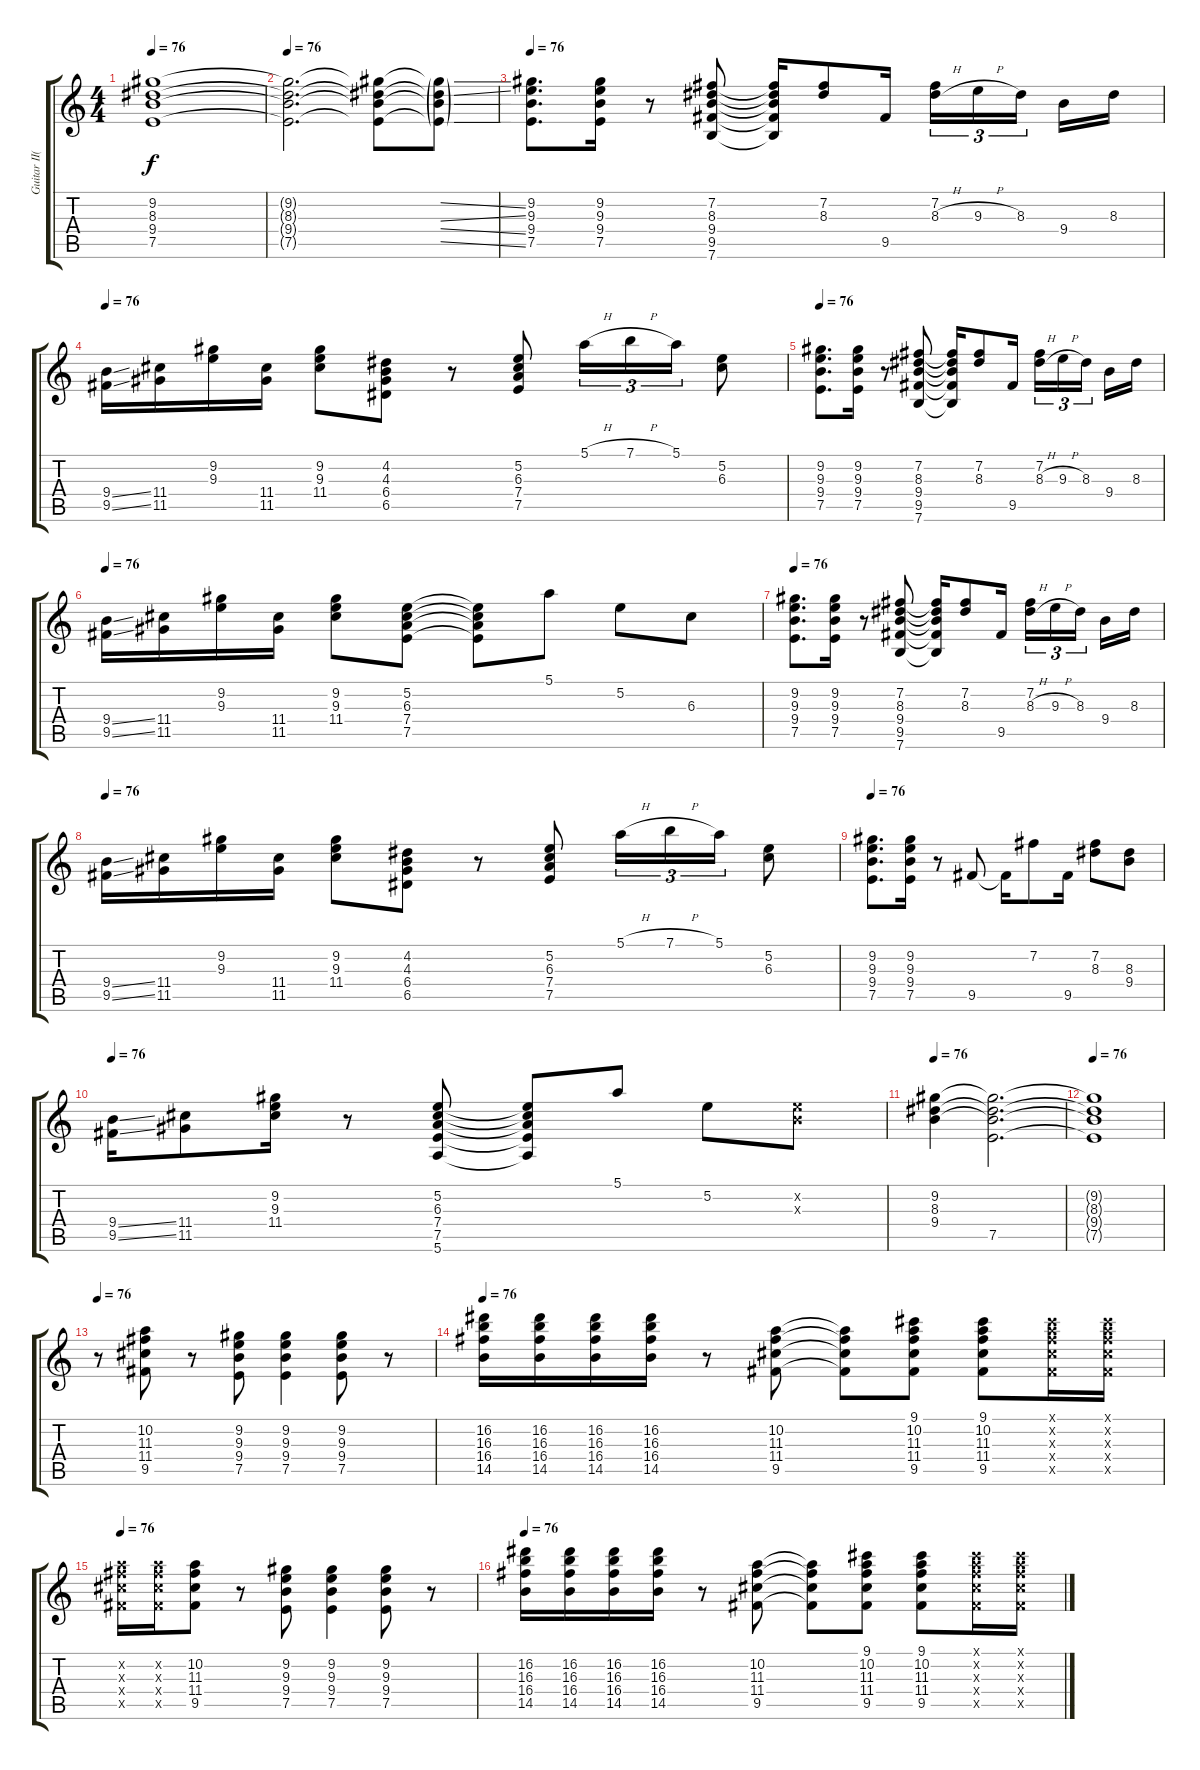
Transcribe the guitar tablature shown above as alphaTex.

\track ("Guitar II(Slight Distortion)" "Guitar II(") {instrument electricguitarjazz}
\staff {score tabs}
\tuning (E4 B3 G3 D3 A2 E2) {hide}
\ts (4 4)
\tempo 76
\clef g2
\ks c
(9.2 8.3 9.4 7.5).1{dy f} |
\tempo 76
(9.2{t} 8.3{t} 9.4{t} 7.5{t}).2{d} (9.2{t} 8.3{t} 9.4{t} 7.5{t}).8 (9.2{ss g t} 8.3{ss g t} 9.4{ss g t} 7.5{ss g t}).8 |
\tempo 76
(9.2 9.3 9.4 7.5).8{d} (9.2 9.3 9.4 7.5).16 r.8 (7.2 8.3 9.4 9.5 7.6).8 (7.2{t} 8.3{t} 9.4{t} 9.5{t} 7.6{t}).16 (7.2 8.3).8 9.5.16 (7.2 8.3{h}).16{tu (3 2)} 9.3{h}.16{tu (3 2)} 8.3.16{tu (3 2)} 9.4.16 8.3.16 |
\tempo 76
(9.4{ss} 9.5{ss}).16 (11.4 11.5).16 (9.2 9.3).16 (11.4 11.5).16 (9.2 9.3 11.4).8 (4.2 4.3 6.4 6.5).8 r.8 (5.2 6.3 7.4 7.5).8 5.1{h}.16{tu (3 2)} 7.1{h}.16{tu (3 2)} 5.1.16{tu (3 2)} (5.2 6.3).8 |
\tempo 76
(9.2 9.3 9.4 7.5).8{d} (9.2 9.3 9.4 7.5).16 r.8 (7.2 8.3 9.4 9.5 7.6).8 (7.2{t} 8.3{t} 9.4{t} 9.5{t} 7.6{t}).16 (7.2 8.3).8 9.5.16 (7.2 8.3{h}).16{tu (3 2)} 9.3{h}.16{tu (3 2)} 8.3.16{tu (3 2)} 9.4.16 8.3.16 |
\tempo 76
(9.4{ss} 9.5{ss}).16 (11.4 11.5).16 (9.2 9.3).16 (11.4 11.5).16 (9.2 9.3 11.4).8 (5.2 6.3 7.4 7.5).8 (5.2{t} 6.3{t} 7.4{t} 7.5{t}).8 5.1.8 5.2.8 6.3.8 |
\tempo 76
(9.2 9.3 9.4 7.5).8{d} (9.2 9.3 9.4 7.5).16 r.8 (7.2 8.3 9.4 9.5 7.6).8 (7.2{t} 8.3{t} 9.4{t} 9.5{t} 7.6{t}).16 (7.2 8.3).8 9.5.16 (7.2 8.3{h}).16{tu (3 2)} 9.3{h}.16{tu (3 2)} 8.3.16{tu (3 2)} 9.4.16 8.3.16 |
\tempo 76
(9.4{ss} 9.5{ss}).16 (11.4 11.5).16 (9.2 9.3).16 (11.4 11.5).16 (9.2 9.3 11.4).8 (4.2 4.3 6.4 6.5).8 r.8 (5.2 6.3 7.4 7.5).8 5.1{h}.16{tu (3 2)} 7.1{h}.16{tu (3 2)} 5.1.16{tu (3 2)} (5.2 6.3).8 |
\tempo 76
(9.2 9.3 9.4 7.5).8{d} (9.2 9.3 9.4 7.5).16 r.8 9.5.8 9.5{t}.16 7.2.8 9.5.16 (7.2 8.3).8 (8.3 9.4).8 |
\tempo 76
(9.4{ss} 9.5{ss}).16 (11.4 11.5).8 (9.2 9.3 11.4).16 r.8 (5.2 6.3 7.4 7.5 5.6).8 (5.2{t} 6.3{t} 7.4{t} 7.5{t} 5.6{t}).8 5.1.8 5.2.8 (5.2{x} 4.3{x}).8 |
\tempo 76
(9.2 8.3 9.4).4 (9.2{t} 8.3{t} 9.4{t} 7.5).2{d} |
\tempo 76
(9.2{t} 8.3{t} 9.4{t} 7.5{t}).1 |
\tempo 76
r.8 (10.2 11.3 11.4 9.5).8 r.8 (9.2 9.3 9.4 7.5).8 (9.2 9.3 9.4 7.5).4 (9.2 9.3 9.4 7.5).8 r.8 |
\tempo 76
(16.2 16.3 16.4 14.5).16 (16.2 16.3 16.4 14.5).16 (16.2 16.3 16.4 14.5).16 (16.2 16.3 16.4 14.5).16 r.8 (10.2 11.3 11.4 9.5).8 (10.2{t} 11.3{t} 11.4{t} 9.5{t}).8 (9.1 10.2 11.3 11.4 9.5).8 (9.1 10.2 11.3 11.4 9.5).8 (9.1{x} 10.2{x} 11.3{x} 11.4{x} 9.5{x}).16 (9.1{x} 10.2{x} 11.3{x} 11.4{x} 9.5{x}).16 |
\tempo 76
(10.2{x} 11.3{x} 11.4{x} 9.5{x}).16 (10.2{x} 11.3{x} 11.4{x} 9.5{x}).16 (10.2 11.3 11.4 9.5).8 r.8 (9.2 9.3 9.4 7.5).8 (9.2 9.3 9.4 7.5).4 (9.2 9.3 9.4 7.5).8 r.8 |
\tempo 76
(16.2 16.3 16.4 14.5).16 (16.2 16.3 16.4 14.5).16 (16.2 16.3 16.4 14.5).16 (16.2 16.3 16.4 14.5).16 r.8 (10.2 11.3 11.4 9.5).8 (10.2{t} 11.3{t} 11.4{t} 9.5{t}).8 (9.1 10.2 11.3 11.4 9.5).8 (9.1 10.2 11.3 11.4 9.5).8 (9.1{x} 10.2{x} 11.3{x} 11.4{x} 9.5{x}).16 (9.1{x} 10.2{x} 11.3{x} 11.4{x} 9.5{x}).16
